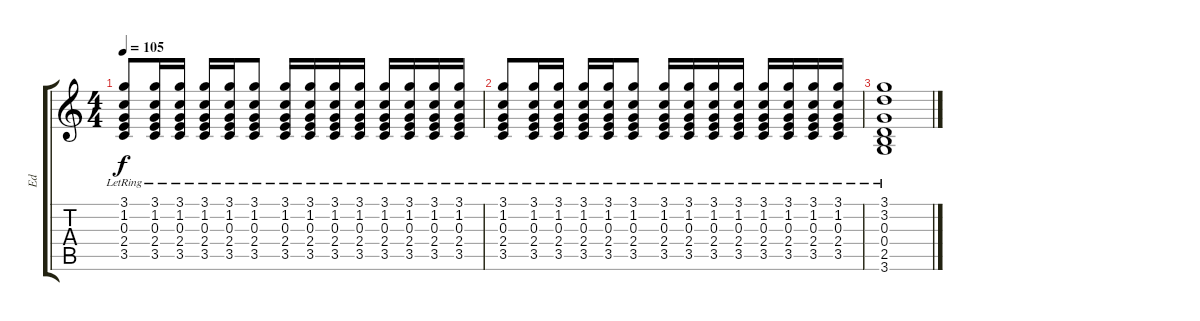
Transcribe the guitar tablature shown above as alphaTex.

\track ("Ed" "Ed") {instrument acousticguitarsteel}
\staff {score tabs}
\tuning (E4 B3 G3 D3 A2 E2) {hide}
\ts (4 4)
\tempo 105
\clef g2
\ks c
(3.1{lr} 1.2{lr} 0.3{lr} 2.4{lr} 3.5{lr}).8{dy f} (3.1{lr} 1.2{lr} 0.3{lr} 2.4{lr} 3.5{lr}).16 (3.1{lr} 1.2{lr} 0.3{lr} 2.4{lr} 3.5{lr}).16 (3.1{lr} 1.2{lr} 0.3{lr} 2.4{lr} 3.5{lr}).16 (3.1{lr} 1.2{lr} 0.3{lr} 2.4{lr} 3.5{lr}).16 (3.1{lr} 1.2{lr} 0.3{lr} 2.4{lr} 3.5{lr}).8 (3.1{lr} 1.2{lr} 0.3{lr} 2.4{lr} 3.5{lr}).16 (3.1{lr} 1.2{lr} 0.3{lr} 2.4{lr} 3.5{lr}).16 (3.1{lr} 1.2{lr} 0.3{lr} 2.4{lr} 3.5{lr}).16 (3.1{lr} 1.2{lr} 0.3{lr} 2.4{lr} 3.5{lr}).16 (3.1{lr} 1.2{lr} 0.3{lr} 2.4{lr} 3.5{lr}).16 (3.1{lr} 1.2{lr} 0.3{lr} 2.4{lr} 3.5{lr}).16 (3.1{lr} 1.2{lr} 0.3{lr} 2.4{lr} 3.5{lr}).16 (3.1{lr} 1.2{lr} 0.3{lr} 2.4{lr} 3.5{lr}).16 |
(3.1{lr} 1.2{lr} 0.3{lr} 2.4{lr} 3.5{lr}).8 (3.1{lr} 1.2{lr} 0.3{lr} 2.4{lr} 3.5{lr}).16 (3.1{lr} 1.2{lr} 0.3{lr} 2.4{lr} 3.5{lr}).16 (3.1{lr} 1.2{lr} 0.3{lr} 2.4{lr} 3.5{lr}).16 (3.1{lr} 1.2{lr} 0.3{lr} 2.4{lr} 3.5{lr}).16 (3.1{lr} 1.2{lr} 0.3{lr} 2.4{lr} 3.5{lr}).8 (3.1{lr} 1.2{lr} 0.3{lr} 2.4{lr} 3.5{lr}).16 (3.1{lr} 1.2{lr} 0.3{lr} 2.4{lr} 3.5{lr}).16 (3.1{lr} 1.2{lr} 0.3{lr} 2.4{lr} 3.5{lr}).16 (3.1{lr} 1.2{lr} 0.3{lr} 2.4{lr} 3.5{lr}).16 (3.1{lr} 1.2{lr} 0.3{lr} 2.4{lr} 3.5{lr}).16 (3.1{lr} 1.2{lr} 0.3{lr} 2.4{lr} 3.5{lr}).16 (3.1{lr} 1.2{lr} 0.3{lr} 2.4{lr} 3.5{lr}).16 (3.1{lr} 1.2{lr} 0.3{lr} 2.4{lr} 3.5{lr}).16 |
(3.1{lr} 3.2{lr} 0.3{lr} 0.4{lr} 2.5{lr} 3.6{lr}).1
